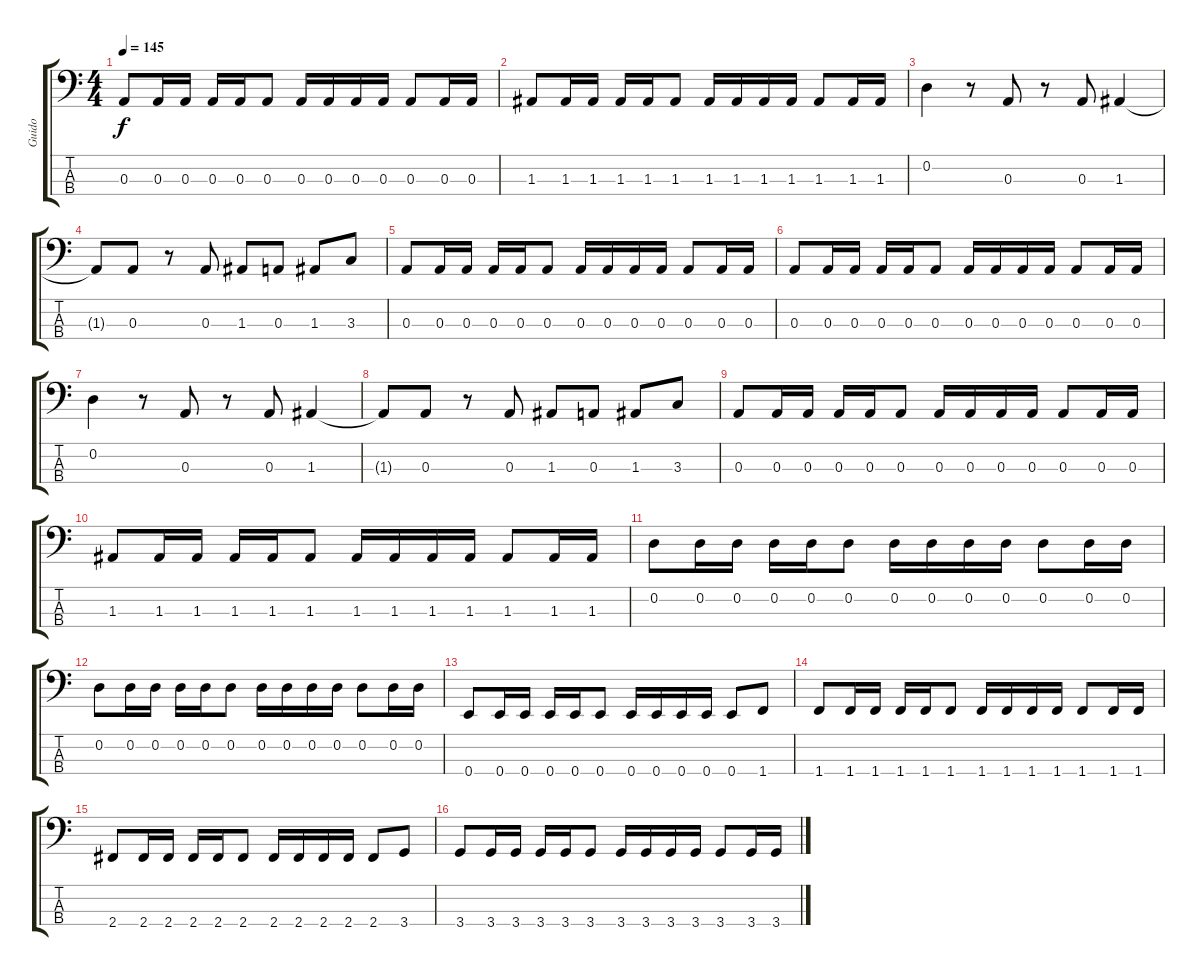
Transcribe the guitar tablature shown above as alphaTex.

\track ("Guido" "Guido") {instrument electricbassfinger}
\staff {score tabs}
\tuning (G2 D2 A1 E1) {hide}
\ts (4 4)
\tempo 145
\clef f4
\ks c
0.3.8{dy f} 0.3.16 0.3.16 0.3.16 0.3.16 0.3.8 0.3.16 0.3.16 0.3.16 0.3.16 0.3.8 0.3.16 0.3.16 |
1.3.8 1.3.16 1.3.16 1.3.16 1.3.16 1.3.8 1.3.16 1.3.16 1.3.16 1.3.16 1.3.8 1.3.16 1.3.16 |
0.2.4 r.8 0.3.8 r.8 0.3.8 1.3.4 |
1.3{t}.8 0.3.8 r.8 0.3.8 1.3.8 0.3.8 1.3.8 3.3.8 |
0.3.8 0.3.16 0.3.16 0.3.16 0.3.16 0.3.8 0.3.16 0.3.16 0.3.16 0.3.16 0.3.8 0.3.16 0.3.16 |
0.3.8 0.3.16 0.3.16 0.3.16 0.3.16 0.3.8 0.3.16 0.3.16 0.3.16 0.3.16 0.3.8 0.3.16 0.3.16 |
0.2.4 r.8 0.3.8 r.8 0.3.8 1.3.4 |
1.3{t}.8 0.3.8 r.8 0.3.8 1.3.8 0.3.8 1.3.8 3.3.8 |
0.3.8 0.3.16 0.3.16 0.3.16 0.3.16 0.3.8 0.3.16 0.3.16 0.3.16 0.3.16 0.3.8 0.3.16 0.3.16 |
1.3.8 1.3.16 1.3.16 1.3.16 1.3.16 1.3.8 1.3.16 1.3.16 1.3.16 1.3.16 1.3.8 1.3.16 1.3.16 |
0.2.8 0.2.16 0.2.16 0.2.16 0.2.16 0.2.8 0.2.16 0.2.16 0.2.16 0.2.16 0.2.8 0.2.16 0.2.16 |
0.2.8 0.2.16 0.2.16 0.2.16 0.2.16 0.2.8 0.2.16 0.2.16 0.2.16 0.2.16 0.2.8 0.2.16 0.2.16 |
0.4.8 0.4.16 0.4.16 0.4.16 0.4.16 0.4.8 0.4.16 0.4.16 0.4.16 0.4.16 0.4.8 1.4.8 |
1.4.8 1.4.16 1.4.16 1.4.16 1.4.16 1.4.8 1.4.16 1.4.16 1.4.16 1.4.16 1.4.8 1.4.16 1.4.16 |
2.4.8 2.4.16 2.4.16 2.4.16 2.4.16 2.4.8 2.4.16 2.4.16 2.4.16 2.4.16 2.4.8 3.4.8 |
3.4.8 3.4.16 3.4.16 3.4.16 3.4.16 3.4.8 3.4.16 3.4.16 3.4.16 3.4.16 3.4.8 3.4.16 3.4.16
